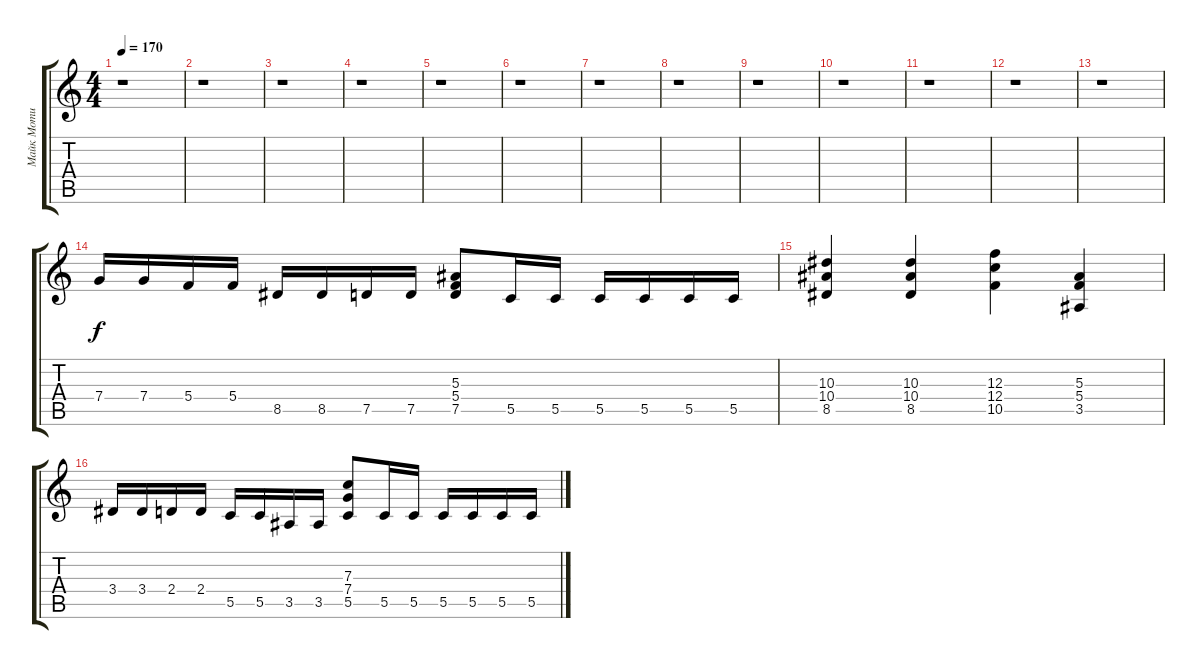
\track ("Майк Моти" "Майк Моти") {instrument distortionguitar}
\staff {score tabs}
\tuning (D4 A3 F3 C3 G2 D2) {hide}
\ts (4 4)
\tempo 170
\clef g2
\ks c
r.1{dy f} |
r.1 |
r.1 |
r.1 |
r.1 |
r.1 |
r.1 |
r.1 |
r.1 |
r.1 |
r.1 |
r.1 |
r.1 |
7.4.16 7.4.16 5.4.16 5.4.16 8.5.16 8.5.16 7.5.16 7.5.16 (5.3 5.4 7.5).8 5.5.16 5.5.16 5.5.16 5.5.16 5.5.16 5.5.16 |
(10.3 10.4 8.5).4 (10.3 10.4 8.5).4 (12.3 12.4 10.5).4 (5.3 5.4 3.5).4 |
3.4.16 3.4.16 2.4.16 2.4.16 5.5.16 5.5.16 3.5.16 3.5.16 (7.3 7.4 5.5).8 5.5.16 5.5.16 5.5.16 5.5.16 5.5.16 5.5.16
